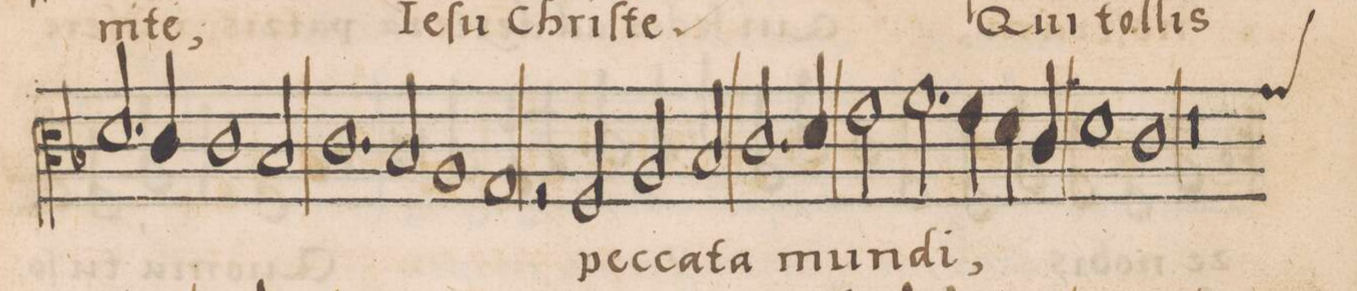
**kern	**text
*I"TENOR	*
*clefC3	*
*k[b-]	*
*met(C|)	*
*M2/1	*
2.d/	.
4c/	.
1c\	.
=96-	=96-
2B-/	.
1.c\	.
=97-	=97-
2B-/	.
1A/	.
=98-	=98-
1G/	.
2r	.
2F/	pec-
=99-	=99-
2A/	ca-
2B-/	-ta
2.c/	mun-
4d/	.
=100-	=100-
2e\	.
2.f\	-di,
4e\	.
4d\	.
4c/	.
=101-	=101-
1d\	.
*custos:g	*
1c\	.
=102-	=102-
0r	.
=103-	=103-
*-	*-
